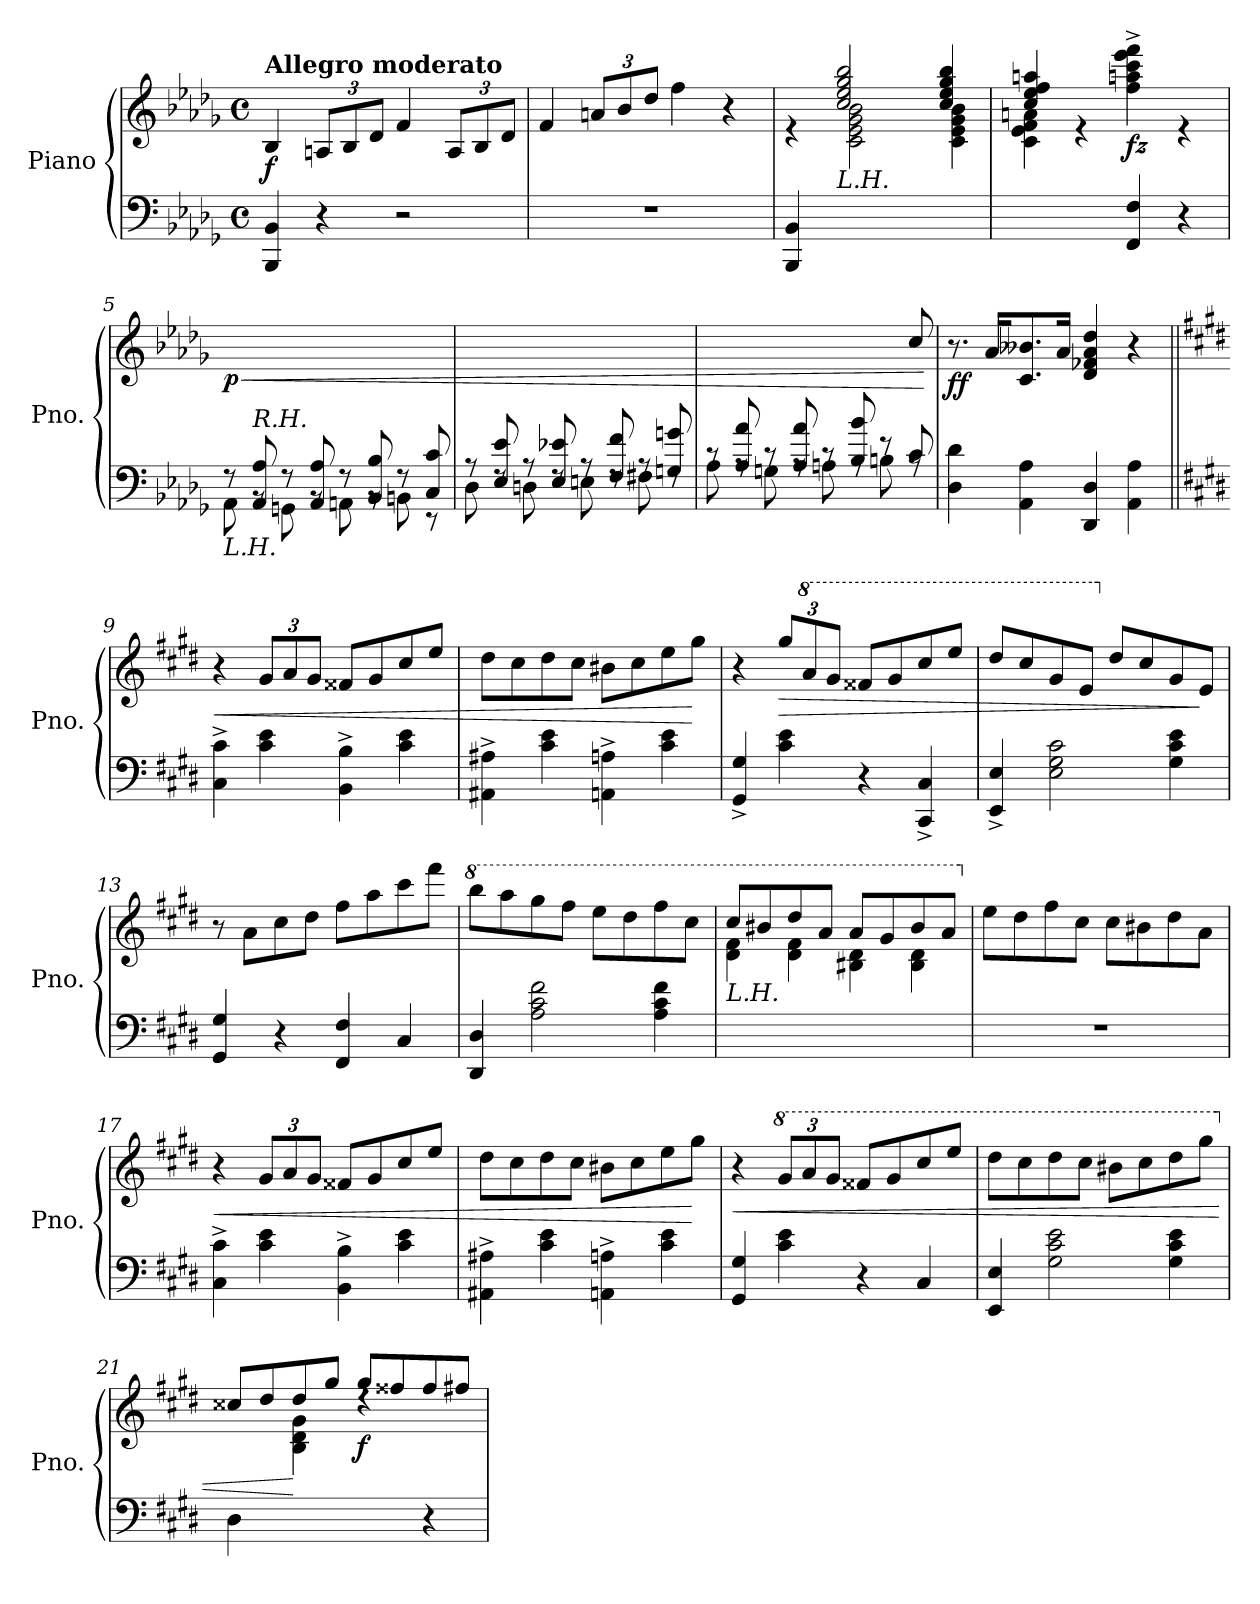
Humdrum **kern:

**kern	**kern	**dynam
*part1	*part1	*part1
*staff2	*staff1	*staff1/2
*I"Piano	*	*
*I'Pno.	*	*
*clefF4	*clefG2	*
*k[b-e-a-d-g-]	*k[b-e-a-d-g-]	*
*M4/4	*M4/4	*
*met(c)	*met(c)	*
=1	=1	=1
!	!LO:TX:a:B:t=Allegro moderato	!
!	!	!LO:DY:b
4BBB-/ 4BB-/	4B-/	f
*	*Xbrackettup	*
4r	12An/L	.
.	12B-/	.
.	12d-/J	.
2r	4f/	.
.	12A/L	.
.	12B-/	.
.	12d-/J	.
=2	=2	=2
1r	4f/	.
.	12an/L	.
.	12b-/	.
.	12dd-/J	.
.	4ff\	.
.	4r	.
=3	=3	=3
*	*^	*
4BBB-/ 4BB-/	4re	4ryy	.
!	!LO:TX:b:i:t=L.H.	!	!
4ryy	2cc/ 2ee-/ 2gg-/ 2bb-/	2c\ 2e-\ 2g-\ 2b-\	.
2ryy	.	.	.
.	4cc/ 4ee-/ 4gg-/ 4bb-/	4c\ 4e-\ 4g-\ 4b-\	.
=4	=4	=4	=4
4ryy	4cc/ 4ee-/ 4ff/ 4aan/	4c\ 4e-\ 4f\ 4an\	.
4ryy	4re	2.ryy	.
!	!	!	!LO:DY:b
4FF/ 4F/	4ff\^ 4aan\^ 4ccc\^ 4eee-\^ 4fff\^	.	fz
4r	4re	.	.
*	*v	*v	*
!!LO:LB:g=z
=5	=5	=5
*^	*	*
!LO:TX:b:i:t=L.H.	!	!	!
!	!	!	!LO:HP:b
!	!	!	!LO:DY:n=1:b
8r	8AA-\	1ryy	< p
!LO:TX:a:i:t=R.H.	!	!	!
8AA-/ 8A-/	8rBB	.	.
8r	8GGn\	.	.
8AA-/ 8A-/	8rBB	.	.
8r	8AAn\	.	.
8BB-/ 8B-/	8rBB	.	.
8r	8BBn\	.	.
8C/ 8c/	8r	.	.
=6	=6	=6	=6
8rA	8D-\	1ryy	.
8E-/ 8e-/	8rF	.	.
8rA	8Dn\	.	.
8E-/ 8e-X/	8rF	.	.
8rA	8En\	.	.
8F/ 8f/	8rF	.	.
8rA	8F#X\	.	.
8Gn/ 8gn/	8rF	.	.
=7	=7	=7	=7
8rc	8A-\	2..ryy	.
8A-/ 8a-/	8rA	.	.
8rc	8Gn\	.	.
8A-/ 8a-/	8rA	.	.
8rc	8An\	.	.
8B-/ 8b-/	8rA	.	.
8re	8Bn\	.	.
8c/	8rA	8cc/	.
*v	*v	*	*
.	.	[
=8	=8	=8
!	!	!LO:DY:b
4D-\ 4d-\	8.r	ff
.	16a-/KL	.
4AA-\ 4A-\	8.c/ 8.b--X/	.
.	16a-/Jk	.
4DD-/ 4D-/	4d-/ 4f-X/ 4a-/ 4dd-/	.
4AA-\ 4A-\	4r	.
!!LO:LB:g=z
=9||	=9||	=9||
*k[f#c#g#d#]	*k[f#c#g#d#]	*
!	!	!LO:HP:b
4C#\^ 4c#\^	4r	<
4c#\ 4e\	12g#/L	.
.	12a/	.
.	12g#/J	.
4BB\^ 4B\^	8f##X/L	.
.	8g#/	.
4c#\ 4e\	8cc#/	.
.	8ee/J	.
=10	=10	=10
4AA#X\^ 4A#X\^	8dd#\L	.
.	8cc#\	.
4c#\ 4e\	8dd#\	.
.	8cc#\J	.
4AAn\^ 4An\^	8b#X\L	.
.	8cc#\	.
4c#\ 4e\	8ee\	.
.	8gg#\J	[
=11	=11	=11
4GG#/^ 4G#/^	4r	.
!	!	!LO:HP:b
4c#\ 4e\	12gg#/L	>
*	*8va	*
.	12aa/	.
.	12gg#/J	.
4r	8ff##X/L	.
.	8gg#/	.
4CC#/^ 4C#/^	8ccc#/	.
.	8eee/J	.
=12	=12	=12
4EE/^ 4E/^	8ddd#/L	.
.	8ccc#/	.
2E\ 2G#\ 2c#\	8gg#/	.
.	8ee/J	.
*	*X8va	*
.	8dd#/L	.
.	8cc#/	.
4G#\ 4c#\ 4e\	8g#/	.
.	8e/J	]
=13	=13	=13
4GG#/ 4G#/	8r	.
.	8a\L	.
4r	8cc#\	.
.	8dd#\J	.
4FF#/ 4F#/	8ff#\L	.
.	8aa\	.
4C#/	8ccc#\	.
.	8fff#\J	.
!!LO:LB:g=z
=14	=14	=14
*	*8va	*
4DD#/ 4D#/	8bbb\L	.
.	8aaa\	.
2A\ 2c#\ 2f#\	8ggg#\	.
.	8fff#\J	.
.	8eee\L	.
.	8ddd#\	.
4A\ 4c#\ 4f#\	8fff#\	.
.	8ccc#\J	.
=15	=15	=15
*	*^	*
!	!LO:TX:b:i:t=L.H.	!	!
1ryy	8ccc#/L	4dd#\ 4ff#\	.
.	8bb#X/	.	.
.	8ddd#/	4dd#\ 4ff#\	.
.	8aa/J	.	.
.	8aa/L	4b#X\ 4dd#\	.
.	8gg#/	.	.
.	8bb#/	4b#\ 4dd#\	.
.	8aa/J	.	.
*	*v	*v	*
=16	=16	=16
*	*X8va	*
1r	8ee\L	.
.	8dd#\	.
.	8ff#\	.
.	8cc#\J	.
.	8cc#\L	.
.	8b#X\	.
.	8dd#\	.
.	8a\J	.
=17	=17	=17
!	!	!LO:HP:b
4C#\^ 4c#\^	4r	<
4c#\ 4e\	12g#/L	.
.	12a/	.
.	12g#/J	.
4BB\^ 4B\^	8f##X/L	.
.	8g#/	.
4c#\ 4e\	8cc#/	.
.	8ee/J	.
=18	=18	=18
4AA#X\^ 4A#X\^	8dd#\L	.
.	8cc#\	.
4c#\ 4e\	8dd#\	.
.	8cc#\J	.
4AAn\^ 4An\^	8b#X\L	.
.	8cc#\	.
4c#\ 4e\	8ee\	.
.	8gg#\J	[
!!LO:LB:g=z
=19	=19	=19
!	!	!LO:HP:b
4GG#/ 4G#/	4r	<
*	*8va	*
4c#\ 4e\	12gg#/L	.
.	12aa/	.
.	12gg#/J	.
4r	8ff##X/L	.
.	8gg#/	.
4C#/	8ccc#/	.
.	8eee/J	.
=20	=20	=20
4EE/ 4E/	8ddd#\L	.
.	8ccc#\	.
2G#\ 2c#\ 2e\	8ddd#\	.
.	8ccc#\J	.
.	8bb#X\L	.
.	8ccc#\	.
4G#\ 4c#\ 4e\	8ddd#\	.
.	8ggg#\J	.
=21	=21	=21
*	*X8va	*
*	*^	*
4D#\	8cc##X/L	4ryy	.
.	8dd#/	.	.
4ryy	8dd#/	4B\ 4d#\ 4g#\	[
.	8gg#/J	.	.
!	!	!	!LO:DY:b
4ryy	8gg#/L	4rdd	f
.	8ff##X/	.	.
4r	8ff##/	4ryy	.
.	8ff#X/J	.	.
*	*v	*v	*
=	=	=
*-	*-	*-
